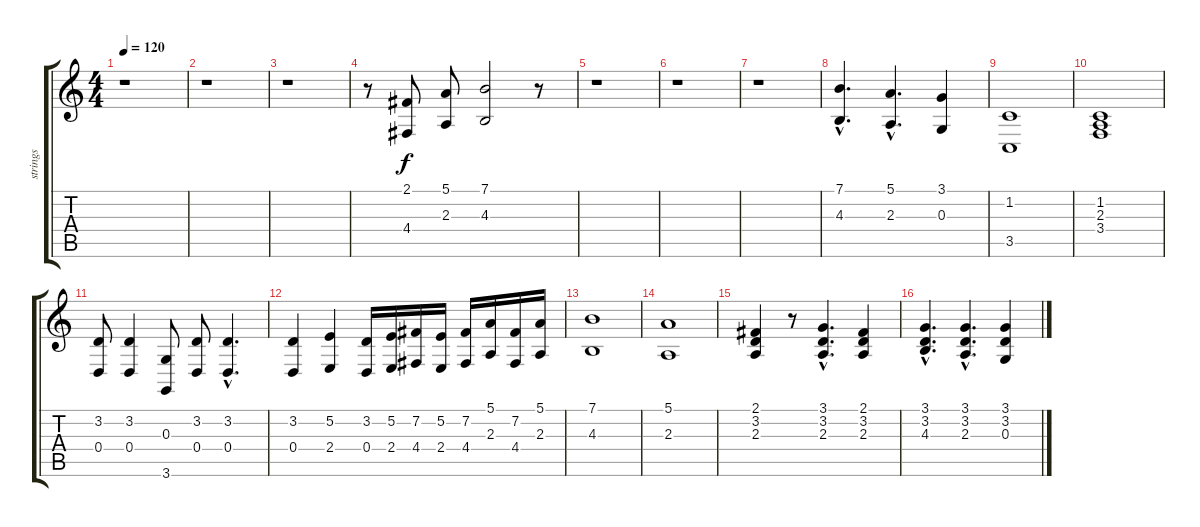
\track ("strings" "strings") {instrument stringensemble1}
\staff {score tabs}
\tuning (E4 B3 G3 D3 A2 E2) {hide}
\ts (4 4)
\tempo 120
\clef g2
\ks c
r.1{dy f} |
r.1 |
r.1 |
r.8 (2.1 4.4).8 (5.1 2.3).8 (7.1 4.3).2 r.8 |
r.1 |
r.1 |
r.1 |
(7.1{hac} 4.3{hac}).4{d} (5.1{hac} 2.3{hac}).4{d} (3.1 0.3).4 |
(1.2 3.5).1 |
(1.2 2.3 3.4).1 |
(3.2 0.4).8 (3.2 0.4).4 (0.3 3.6).8 (3.2 0.4).8 (3.2{hac} 0.4{hac}).4{d} |
(3.2 0.4).4 (5.2 2.4).4 (3.2 0.4).16 (5.2 2.4).16 (7.2 4.4).16 (5.2 2.4).16 (7.2 4.4).16 (5.1 2.3).16 (7.2 4.4).16 (5.1 2.3).16 |
(7.1 4.3).1 |
(5.1 2.3).1 |
(2.1 3.2 2.3).4 r.8 (3.1{hac} 3.2{hac} 2.3{hac}).4{d} (2.1 3.2 2.3).4 |
(3.1{hac} 3.2{hac} 4.3{hac}).4{d} (3.1{hac} 3.2{hac} 2.3{hac}).4{d} (3.1 3.2 0.3).4
